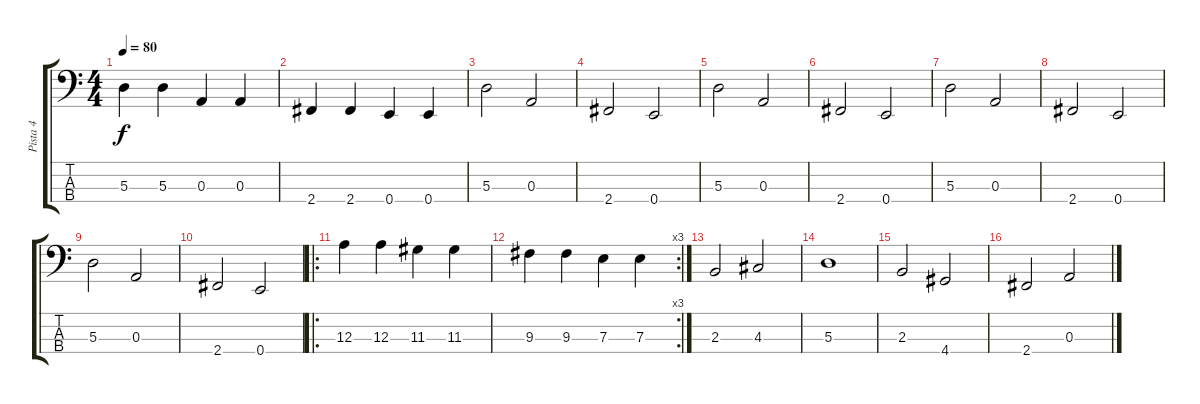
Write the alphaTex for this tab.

\track ("Pista 4" "Pista 4") {instrument electricbassfinger}
\staff {score tabs}
\tuning (G2 D2 A1 E1) {hide}
\ts (4 4)
\tempo 80
\clef f4
\ks c
5.3.4{dy f} 5.3.4 0.3.4 0.3.4 |
2.4.4 2.4.4 0.4.4 0.4.4 |
5.3.2 0.3.2 |
2.4.2 0.4.2 |
5.3.2 0.3.2 |
2.4.2 0.4.2 |
5.3.2 0.3.2 |
2.4.2 0.4.2 |
5.3.2 0.3.2 |
2.4.2 0.4.2 |
\ro
12.3.4 12.3.4 11.3.4 11.3.4 |
\rc 3
9.3.4 9.3.4 7.3.4 7.3.4 |
2.3.2 4.3.2 |
5.3.1 |
2.3.2 4.4.2 |
2.4.2 0.3.2
